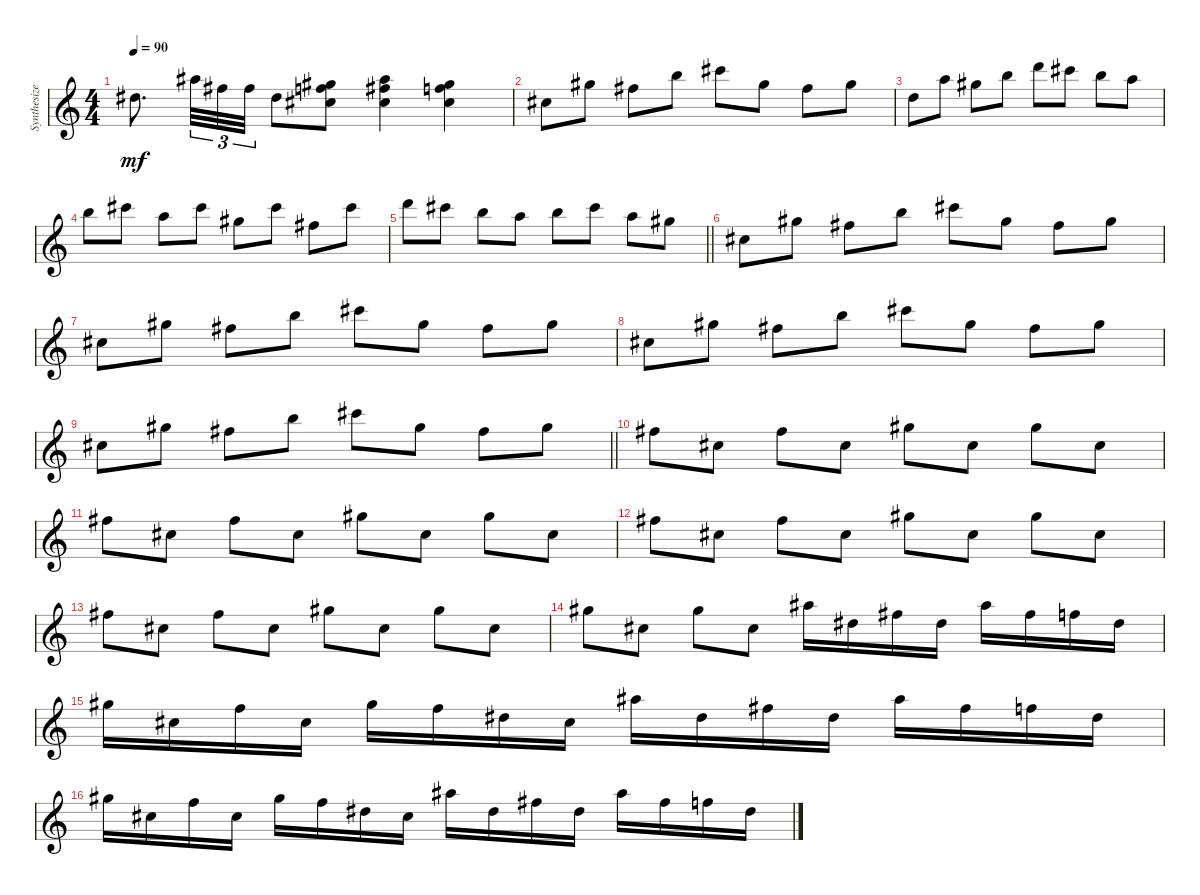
\track ("Synthesizer (Staff 1)" "Synthesize") {instrument synthbrass1}
\staff {score}
\tuning (E4 B3 G3 D3 A2 E2 B1) {hide}
\ts (4 4)
\tempo 90
\clef g2
\ks c
11.1.8{d dy mf} 18.1.32{tu (3 2)} 14.1.32{tu (3 2)} 14.1.32{tu (3 2)} 11.1.8 (9.1 18.2 25.3).8 (9.1 19.2 27.3).4 (9.1 18.2 25.3).4 |
9.1.8 16.1.8 14.1.8 19.1.8 21.1.8 16.1.8 14.1.8 16.1.8 |
10.1.8 17.1.8 16.1.8 19.1.8 22.1.8 21.1.8 19.1.8 17.1.8 |
19.1.8 21.1.8 17.1.8 21.1.8 16.1.8 21.1.8 14.1.8 21.1.8 |
\barLineRight lightlight
22.1.8 21.1.8 19.1.8 17.1.8 19.1.8 21.1.8 17.1.8 16.1.8 |
9.1.8 16.1.8 14.1.8 19.1.8 21.1.8 16.1.8 14.1.8 16.1.8 |
9.1.8 16.1.8 14.1.8 19.1.8 21.1.8 16.1.8 14.1.8 16.1.8 |
9.1.8 16.1.8 14.1.8 19.1.8 21.1.8 16.1.8 14.1.8 16.1.8 |
\barLineRight lightlight
9.1.8 16.1.8 14.1.8 19.1.8 21.1.8 16.1.8 14.1.8 16.1.8 |
14.1.8 9.1.8 14.1.8 9.1.8 16.1.8 9.1.8 16.1.8 9.1.8 |
14.1.8 9.1.8 14.1.8 9.1.8 16.1.8 9.1.8 16.1.8 9.1.8 |
14.1.8 9.1.8 14.1.8 9.1.8 16.1.8 9.1.8 16.1.8 9.1.8 |
14.1.8 9.1.8 14.1.8 9.1.8 16.1.8 9.1.8 16.1.8 9.1.8 |
16.1.8 9.1.8 16.1.8 9.1.8 18.1.16 11.1.16 14.1.16 11.1.16 18.1.16 14.1.16 13.1.16 11.1.16 |
16.1.16 9.1.16 13.1.16 9.1.16 16.1.16 13.1.16 11.1.16 9.1.16 18.1.16 11.1.16 14.1.16 11.1.16 18.1.16 14.1.16 13.1.16 11.1.16 |
16.1.16 9.1.16 13.1.16 9.1.16 16.1.16 13.1.16 11.1.16 9.1.16 18.1.16 11.1.16 14.1.16 11.1.16 18.1.16 14.1.16 13.1.16 11.1.16
